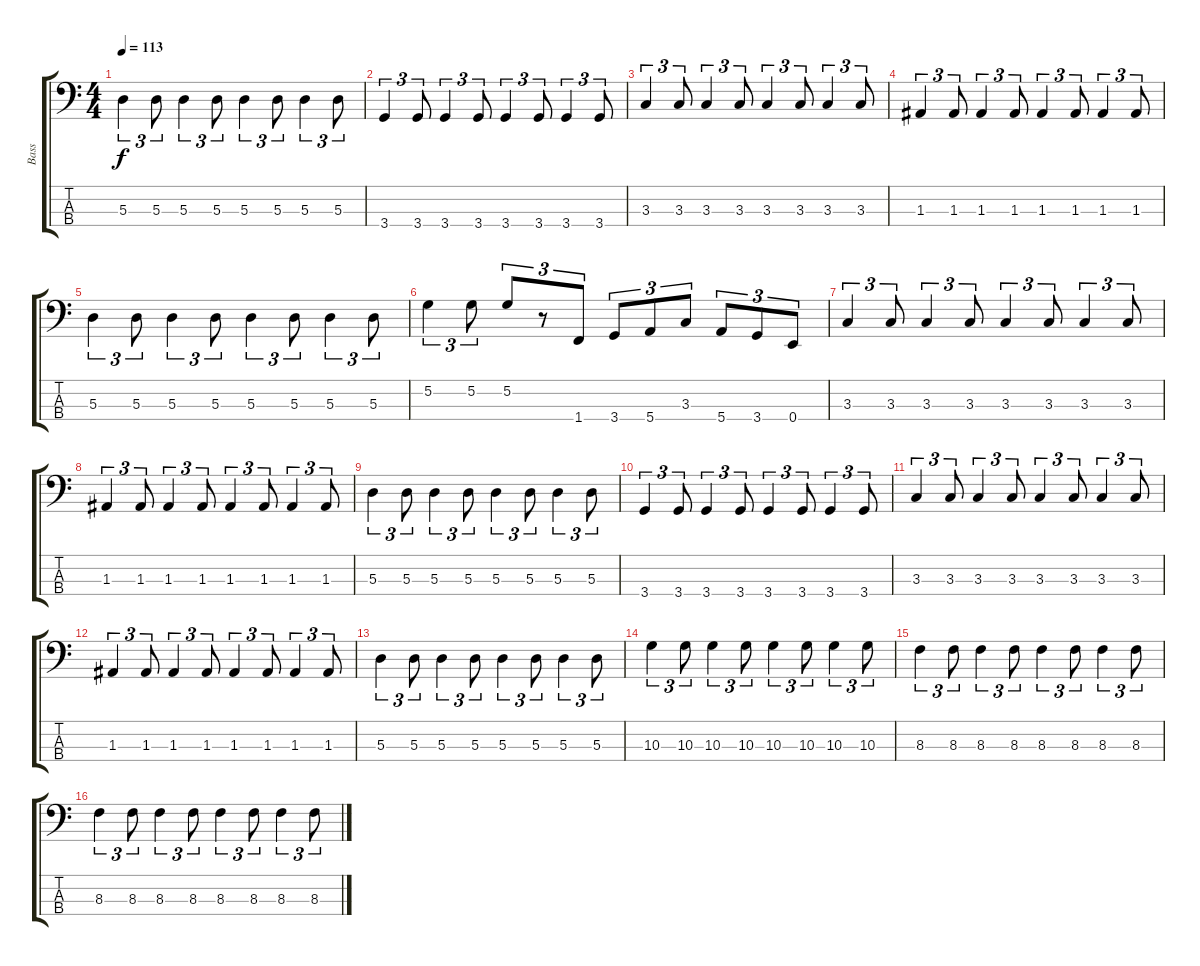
\track ("Bass" "Bass") {instrument electricbasspick}
\staff {score tabs}
\tuning (G2 D2 A1 E1) {hide}
\ts (4 4)
\tempo 113
\clef f4
\ks c
5.3.4{tu (3 2) dy f} 5.3.8{tu (3 2)} 5.3.4{tu (3 2)} 5.3.8{tu (3 2)} 5.3.4{tu (3 2)} 5.3.8{tu (3 2)} 5.3.4{tu (3 2)} 5.3.8{tu (3 2)} |
3.4.4{tu (3 2)} 3.4.8{tu (3 2)} 3.4.4{tu (3 2)} 3.4.8{tu (3 2)} 3.4.4{tu (3 2)} 3.4.8{tu (3 2)} 3.4.4{tu (3 2)} 3.4.8{tu (3 2)} |
3.3.4{tu (3 2)} 3.3.8{tu (3 2)} 3.3.4{tu (3 2)} 3.3.8{tu (3 2)} 3.3.4{tu (3 2)} 3.3.8{tu (3 2)} 3.3.4{tu (3 2)} 3.3.8{tu (3 2)} |
1.3.4{tu (3 2)} 1.3.8{tu (3 2)} 1.3.4{tu (3 2)} 1.3.8{tu (3 2)} 1.3.4{tu (3 2)} 1.3.8{tu (3 2)} 1.3.4{tu (3 2)} 1.3.8{tu (3 2)} |
5.3.4{tu (3 2)} 5.3.8{tu (3 2)} 5.3.4{tu (3 2)} 5.3.8{tu (3 2)} 5.3.4{tu (3 2)} 5.3.8{tu (3 2)} 5.3.4{tu (3 2)} 5.3.8{tu (3 2)} |
5.2.4{tu (3 2)} 5.2.8{tu (3 2)} 5.2.8{tu (3 2)} r.8{tu (3 2)} 1.4.8{tu (3 2)} 3.4.8{tu (3 2)} 5.4.8{tu (3 2)} 3.3.8{tu (3 2)} 5.4.8{tu (3 2)} 3.4.8{tu (3 2)} 0.4.8{tu (3 2)} |
3.3.4{tu (3 2)} 3.3.8{tu (3 2)} 3.3.4{tu (3 2)} 3.3.8{tu (3 2)} 3.3.4{tu (3 2)} 3.3.8{tu (3 2)} 3.3.4{tu (3 2)} 3.3.8{tu (3 2)} |
1.3.4{tu (3 2)} 1.3.8{tu (3 2)} 1.3.4{tu (3 2)} 1.3.8{tu (3 2)} 1.3.4{tu (3 2)} 1.3.8{tu (3 2)} 1.3.4{tu (3 2)} 1.3.8{tu (3 2)} |
5.3.4{tu (3 2)} 5.3.8{tu (3 2)} 5.3.4{tu (3 2)} 5.3.8{tu (3 2)} 5.3.4{tu (3 2)} 5.3.8{tu (3 2)} 5.3.4{tu (3 2)} 5.3.8{tu (3 2)} |
3.4.4{tu (3 2)} 3.4.8{tu (3 2)} 3.4.4{tu (3 2)} 3.4.8{tu (3 2)} 3.4.4{tu (3 2)} 3.4.8{tu (3 2)} 3.4.4{tu (3 2)} 3.4.8{tu (3 2)} |
3.3.4{tu (3 2)} 3.3.8{tu (3 2)} 3.3.4{tu (3 2)} 3.3.8{tu (3 2)} 3.3.4{tu (3 2)} 3.3.8{tu (3 2)} 3.3.4{tu (3 2)} 3.3.8{tu (3 2)} |
1.3.4{tu (3 2)} 1.3.8{tu (3 2)} 1.3.4{tu (3 2)} 1.3.8{tu (3 2)} 1.3.4{tu (3 2)} 1.3.8{tu (3 2)} 1.3.4{tu (3 2)} 1.3.8{tu (3 2)} |
5.3.4{tu (3 2)} 5.3.8{tu (3 2)} 5.3.4{tu (3 2)} 5.3.8{tu (3 2)} 5.3.4{tu (3 2)} 5.3.8{tu (3 2)} 5.3.4{tu (3 2)} 5.3.8{tu (3 2)} |
10.3.4{tu (3 2)} 10.3.8{tu (3 2)} 10.3.4{tu (3 2)} 10.3.8{tu (3 2)} 10.3.4{tu (3 2)} 10.3.8{tu (3 2)} 10.3.4{tu (3 2)} 10.3.8{tu (3 2)} |
8.3.4{tu (3 2)} 8.3.8{tu (3 2)} 8.3.4{tu (3 2)} 8.3.8{tu (3 2)} 8.3.4{tu (3 2)} 8.3.8{tu (3 2)} 8.3.4{tu (3 2)} 8.3.8{tu (3 2)} |
8.3.4{tu (3 2)} 8.3.8{tu (3 2)} 8.3.4{tu (3 2)} 8.3.8{tu (3 2)} 8.3.4{tu (3 2)} 8.3.8{tu (3 2)} 8.3.4{tu (3 2)} 8.3.8{tu (3 2)}
